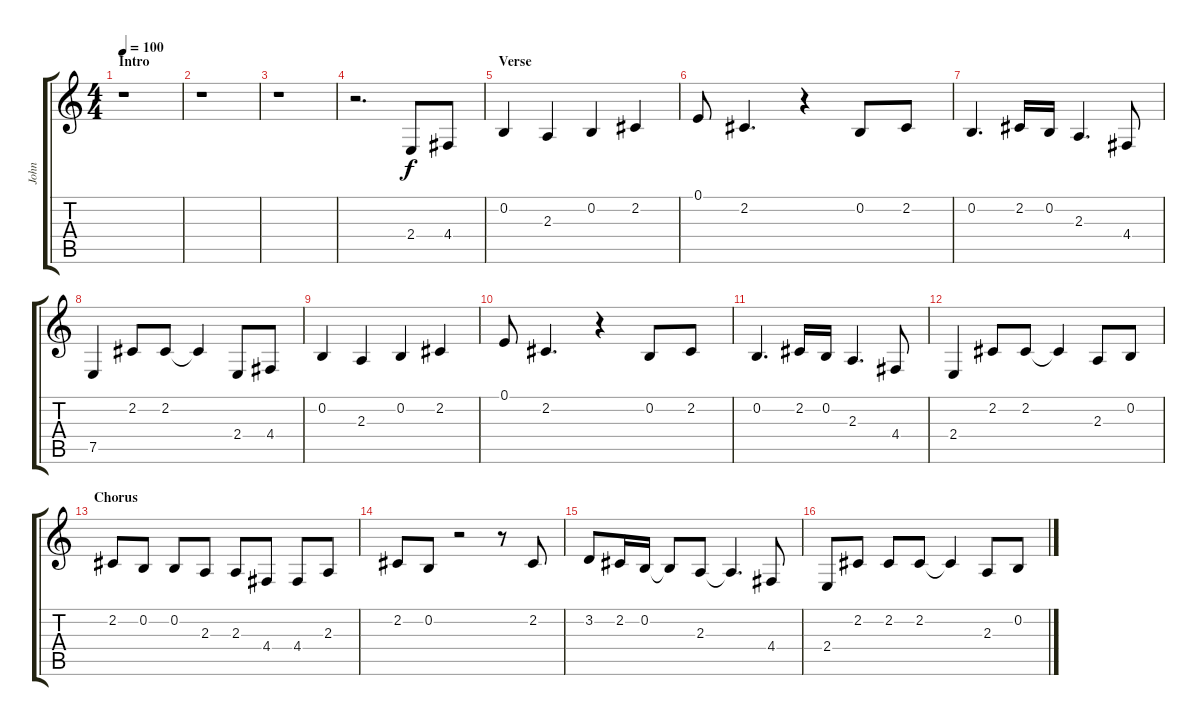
\track ("John" "John") {instrument synthstrings1}
\staff {score tabs}
\tuning (E4 B3 G3 D3 A2 E2) {hide}
\ts (4 4)
\section ("" "Intro")
\tempo 100
\clef g2
\ks c
r.1{dy f instrument synthstrings1} |
r.1 |
r.1 |
r.2{d} 2.4.8 4.4.8 |
\section ("" "Verse")
0.2.4 2.3.4 0.2.4 2.2.4 |
0.1.8 2.2.4{d} r.4 0.2.8 2.2.8 |
0.2.4{d} 2.2.16 0.2.16 2.3.4{d} 4.4.8 |
7.5.4 2.2.8 2.2.8 2.2{t}.4 2.4.8 4.4.8 |
0.2.4 2.3.4 0.2.4 2.2.4 |
0.1.8 2.2.4{d} r.4 0.2.8 2.2.8 |
0.2.4{d} 2.2.16 0.2.16 2.3.4{d} 4.4.8 |
2.4.4 2.2.8 2.2.8 2.2{t}.4 2.3.8 0.2.8 |
\section ("" "Chorus")
2.2.8 0.2.8 0.2.8 2.3.8 2.3.8 4.4.8 4.4.8 2.3.8 |
2.2.8 0.2.8 r.2 r.8 2.2.8 |
3.2.8 2.2.16 0.2.16 0.2{t}.8 2.3.8 2.3{t}.4{d} 4.4.8 |
2.4.8 2.2.8 2.2.8 2.2.8 2.2{t}.4 2.3.8 0.2.8
